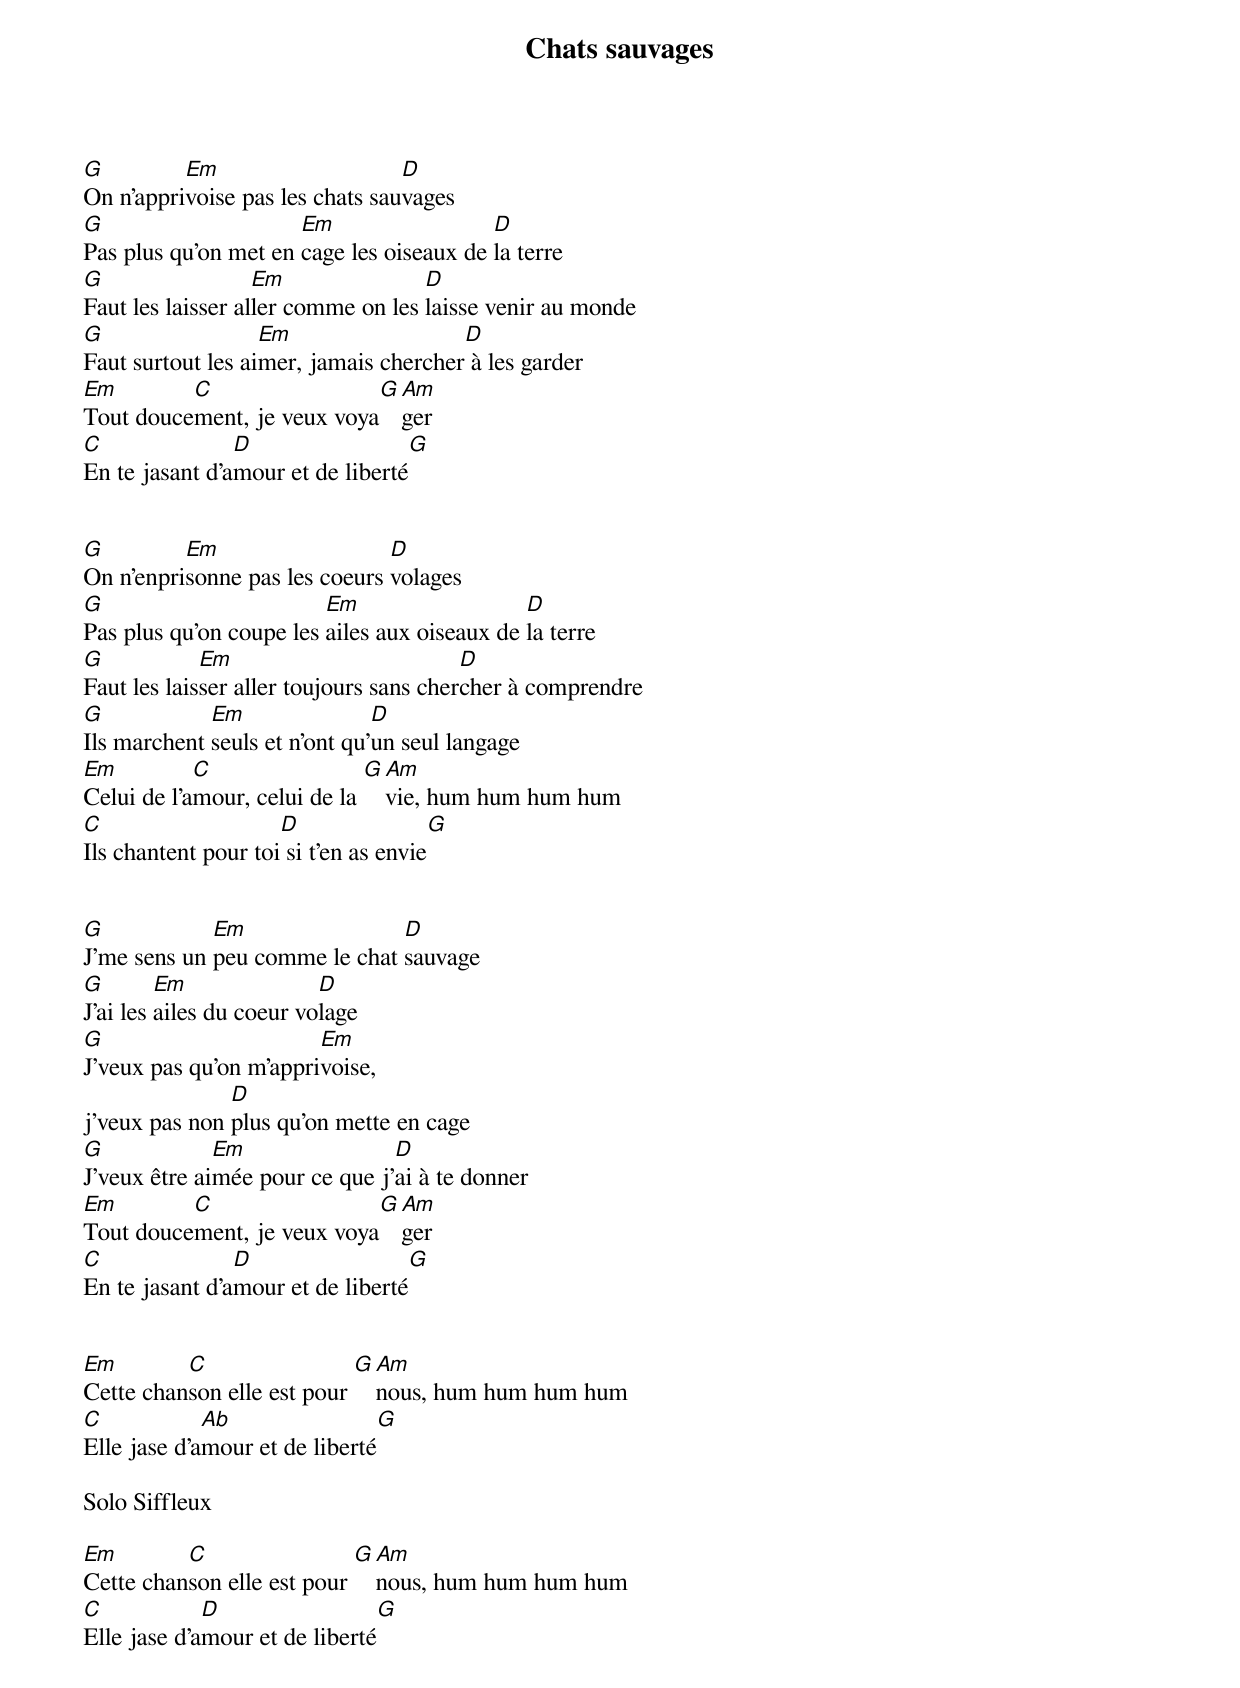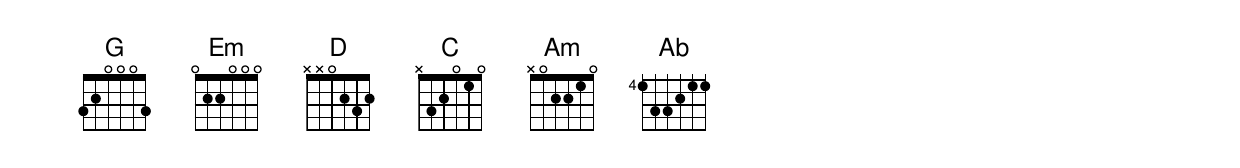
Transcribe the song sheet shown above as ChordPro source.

{t:Chats sauvages}
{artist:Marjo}

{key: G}


[G]On n'appri[Em]voise pas les chats sau[D]vages
[G]Pas plus qu'on met en [Em]cage les oiseaux de [D]la terre
[G]Faut les laisser al[Em]ler comme on les [D]laisse venir au monde
[G]Faut surtout les ai[Em]mer, jamais chercher[D] à les garder
[Em]Tout douce[C]ment, je veux voya[G][Am]ger
[C]En te jasant d'a[D]mour et de liberté[G]


[G]On n'enpri[Em]sonne pas les coeurs [D]volages
[G]Pas plus qu'on coupe les [Em]ailes aux oiseaux de [D]la terre
[G]Faut les lais[Em]ser aller toujours sans cher[D]cher à comprendre
[G]Ils marchent [Em]seuls et n'ont qu'[D]un seul langage
[Em]Celui de l'a[C]mour, celui de la [G][Am]vie, hum hum hum hum
[C]Ils chantent pour toi[D] si t'en as envie[G]


[G]J'me sens un [Em]peu comme le chat [D]sauvage
[G]J'ai les [Em]ailes du coeur vo[D]lage
[G]J'veux pas qu'on m'appri[Em]voise,
j'veux pas non [D]plus qu'on mette en cage
[G]J'veux être ai[Em]mée pour ce que j'[D]ai à te donner
[Em]Tout douce[C]ment, je veux voya[G][Am]ger
[C]En te jasant d'a[D]mour et de liberté[G]


[Em]Cette chan[C]son elle est pour [G][Am]nous, hum hum hum hum
[C]Elle jase d'a[Ab]mour et de liberté[G]

Solo Siffleux

[Em]Cette chan[C]son elle est pour [G][Am]nous, hum hum hum hum
[C]Elle jase d'a[D]mour et de liberté[G]
